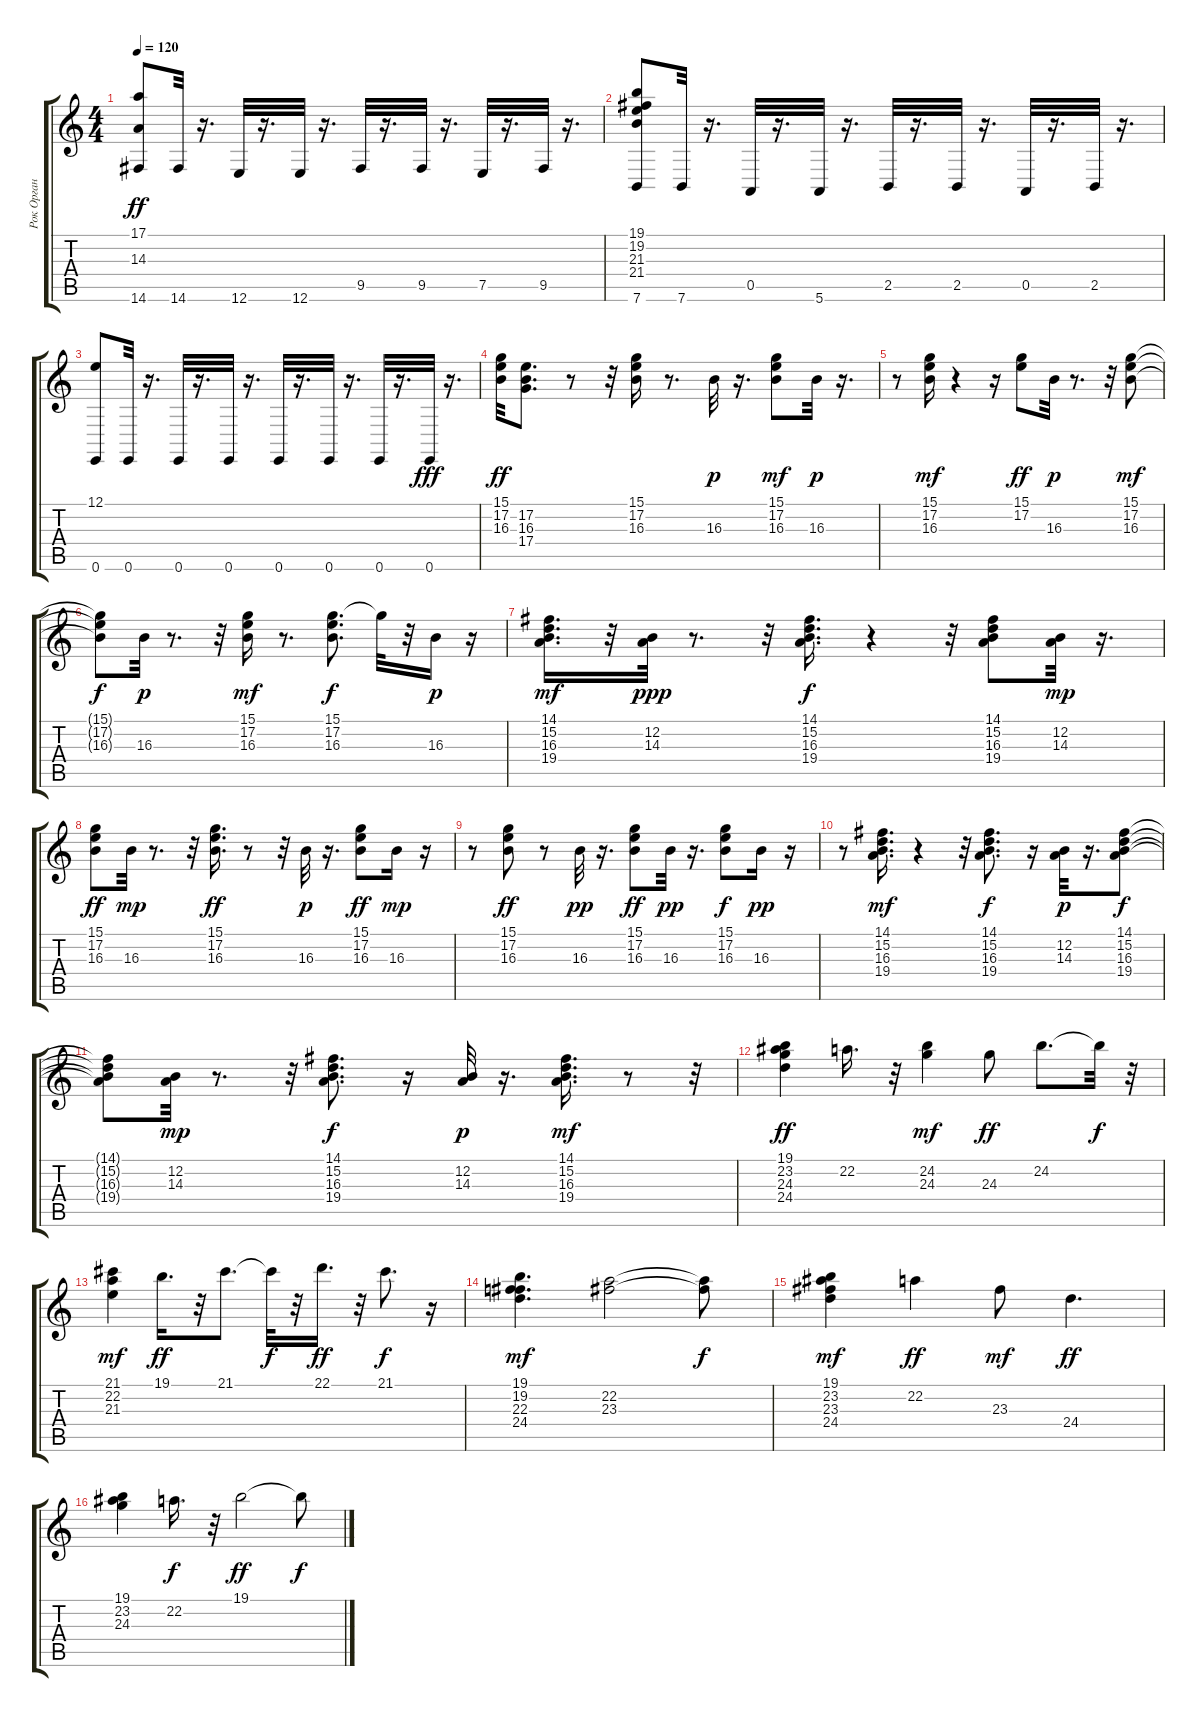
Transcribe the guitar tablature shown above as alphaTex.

\track ("Рок Орган" "Рок Орган") {instrument rockorgan}
\staff {score tabs}
\tuning (E4 B3 G3 D3 A2 E2) {hide}
\ts (4 4)
\tempo 120
\clef g2
\ks c
(17.1 14.3 14.6).8{dy ff} 14.6.32 r.16{d} 12.6.32 r.16{d} 12.6.32 r.16{d} 9.5.32 r.16{d} 9.5.32 r.16{d} 7.5.32 r.16{d} 9.5.32 r.16{d} |
(19.1 19.2 21.3 21.4 7.6).8 7.6.32 r.16{d} 0.5.32 r.16{d} 5.6.32 r.16{d} 2.5.32 r.16{d} 2.5.32 r.16{d} 0.5.32 r.16{d} 2.5.32 r.16{d} |
(12.1 0.6).8 0.6.32 r.16{d} 0.6.32 r.16{d} 0.6.32 r.16{d} 0.6.32 r.16{d} 0.6.32 r.16{d} 0.6.32 r.16{d} 0.6.32{dy fff} r.16{d} |
(15.1 17.2 16.3).32{dy ff} (17.2 16.3 17.4).8{d} r.8 r.32 (15.1 17.2 16.3).16 r.8{d} 16.3.32{dy p} r.16{d} (15.1 17.2 16.3).8{dy mf} 16.3.32{dy p} r.16{d} |
r.8 (15.1 17.2 16.3).16{dy mf} r.4 r.16 (15.1 17.2).8{dy ff} 16.3.32{dy p} r.8{d} r.32 (15.1 17.2 16.3).8{dy mf} |
(15.1{t} 17.2{t} 16.3{t}).8{dy f} 16.3.32{dy p} r.8{d} r.32 (15.1 17.2 16.3).16{dy mf} r.8{d} (15.1 17.2 16.3).8{d dy f} 15.1{t}.32 r.32 16.3.16{dy p} r.16 |
(14.1 15.2 16.3 19.4).16{d dy mf} r.32 (12.2 14.3).32{dy ppp} r.8{d} r.32 (14.1 15.2 16.3 19.4).16{d dy f} r.4 r.32 (14.1 15.2 16.3 19.4).8 (12.2 14.3).32{dy mp} r.16{d} |
(15.1 17.2 16.3).8{dy ff} 16.3.32{dy mp} r.8{d} r.32 (15.1 17.2 16.3).16{d dy ff} r.8 r.32 16.3.32{dy p} r.16{d} (15.1 17.2 16.3).8{dy ff} 16.3.16{dy mp} r.16 |
r.8 (15.1 17.2 16.3).8{dy ff} r.8 16.3.32{dy pp} r.16{d} (15.1 17.2 16.3).8{dy ff} 16.3.32{dy pp} r.16{d} (15.1 17.2 16.3).8{dy f} 16.3.16{dy pp} r.16 |
r.8 (14.1 15.2 16.3 19.4).16{d dy mf} r.4 r.32 (14.1 15.2 16.3 19.4).8{d dy f} r.16 (12.2 14.3).32{dy p} r.16{d} (14.1 15.2 16.3 19.4).8{dy f} |
(14.1{t} 15.2{t} 16.3{t} 19.4{t}).8 (12.2 14.3).32{dy mp} r.8{d} r.32 (14.1 15.2 16.3 19.4).8{d dy f} r.16 (12.2 14.3).32{dy p} r.16{d} (14.1 15.2 16.3 19.4).16{d dy mf} r.8 r.32 |
(19.1 23.2 24.3 24.4).4{dy ff} 22.2.16{d} r.32 (24.2 24.3).4{dy mf} 24.3.8{dy ff} 24.2.8{d} 24.2{t}.32{dy f} r.32 |
(21.1 22.2 21.3).4{dy mf} 19.1.16{d dy ff} r.32 21.1.8{d} 21.1{t}.32{dy f} r.32 22.1.16{d dy ff} r.32 21.1.8{d dy f} r.16 |
(19.1 19.2 22.3 24.4).4{d dy mf} (22.2 23.3).2 (22.2{t} 23.3{t}).8{dy f} |
(19.1 23.2 23.3 24.4).4{dy mf} 22.2.4{dy ff} 23.3.8{dy mf} 24.4.4{d dy ff} |
(19.1 23.2 24.3).4 22.2.16{d dy f} r.32 19.1.2{dy ff} 19.1{t}.8{dy f}
